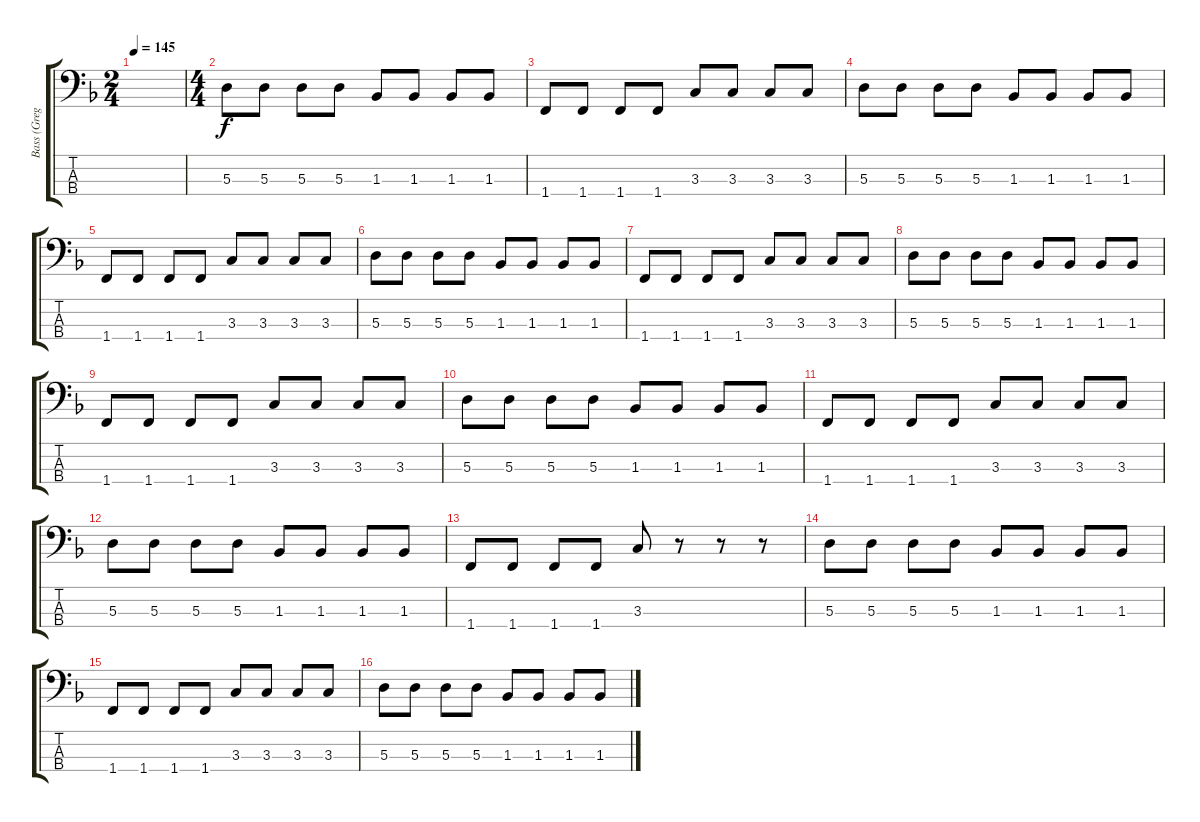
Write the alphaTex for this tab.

\track ("Bass (Greg K.)" "Bass (Greg") {instrument electricbasspick}
\staff {score tabs}
\tuning (G2 D2 A1 E1) {hide}
\ts (2 4)
\tempo 145
\clef f4
\ks f
|
\ts (4 4)
5.3.8 5.3.8 5.3.8 5.3.8 1.3.8 1.3.8 1.3.8 1.3.8 |
1.4.8 1.4.8 1.4.8 1.4.8 3.3.8 3.3.8 3.3.8 3.3.8 |
5.3.8 5.3.8 5.3.8 5.3.8 1.3.8 1.3.8 1.3.8 1.3.8 |
1.4.8 1.4.8 1.4.8 1.4.8 3.3.8 3.3.8 3.3.8 3.3.8 |
5.3.8 5.3.8 5.3.8 5.3.8 1.3.8 1.3.8 1.3.8 1.3.8 |
1.4.8 1.4.8 1.4.8 1.4.8 3.3.8 3.3.8 3.3.8 3.3.8 |
5.3.8 5.3.8 5.3.8 5.3.8 1.3.8 1.3.8 1.3.8 1.3.8 |
1.4.8 1.4.8 1.4.8 1.4.8 3.3.8 3.3.8 3.3.8 3.3.8 |
5.3.8 5.3.8 5.3.8 5.3.8 1.3.8 1.3.8 1.3.8 1.3.8 |
1.4.8 1.4.8 1.4.8 1.4.8 3.3.8 3.3.8 3.3.8 3.3.8 |
5.3.8 5.3.8 5.3.8 5.3.8 1.3.8 1.3.8 1.3.8 1.3.8 |
1.4.8 1.4.8 1.4.8 1.4.8 3.3.8 r.8 r.8 r.8 |
5.3.8 5.3.8 5.3.8 5.3.8 1.3.8 1.3.8 1.3.8 1.3.8 |
1.4.8 1.4.8 1.4.8 1.4.8 3.3.8 3.3.8 3.3.8 3.3.8 |
5.3.8 5.3.8 5.3.8 5.3.8 1.3.8 1.3.8 1.3.8 1.3.8
